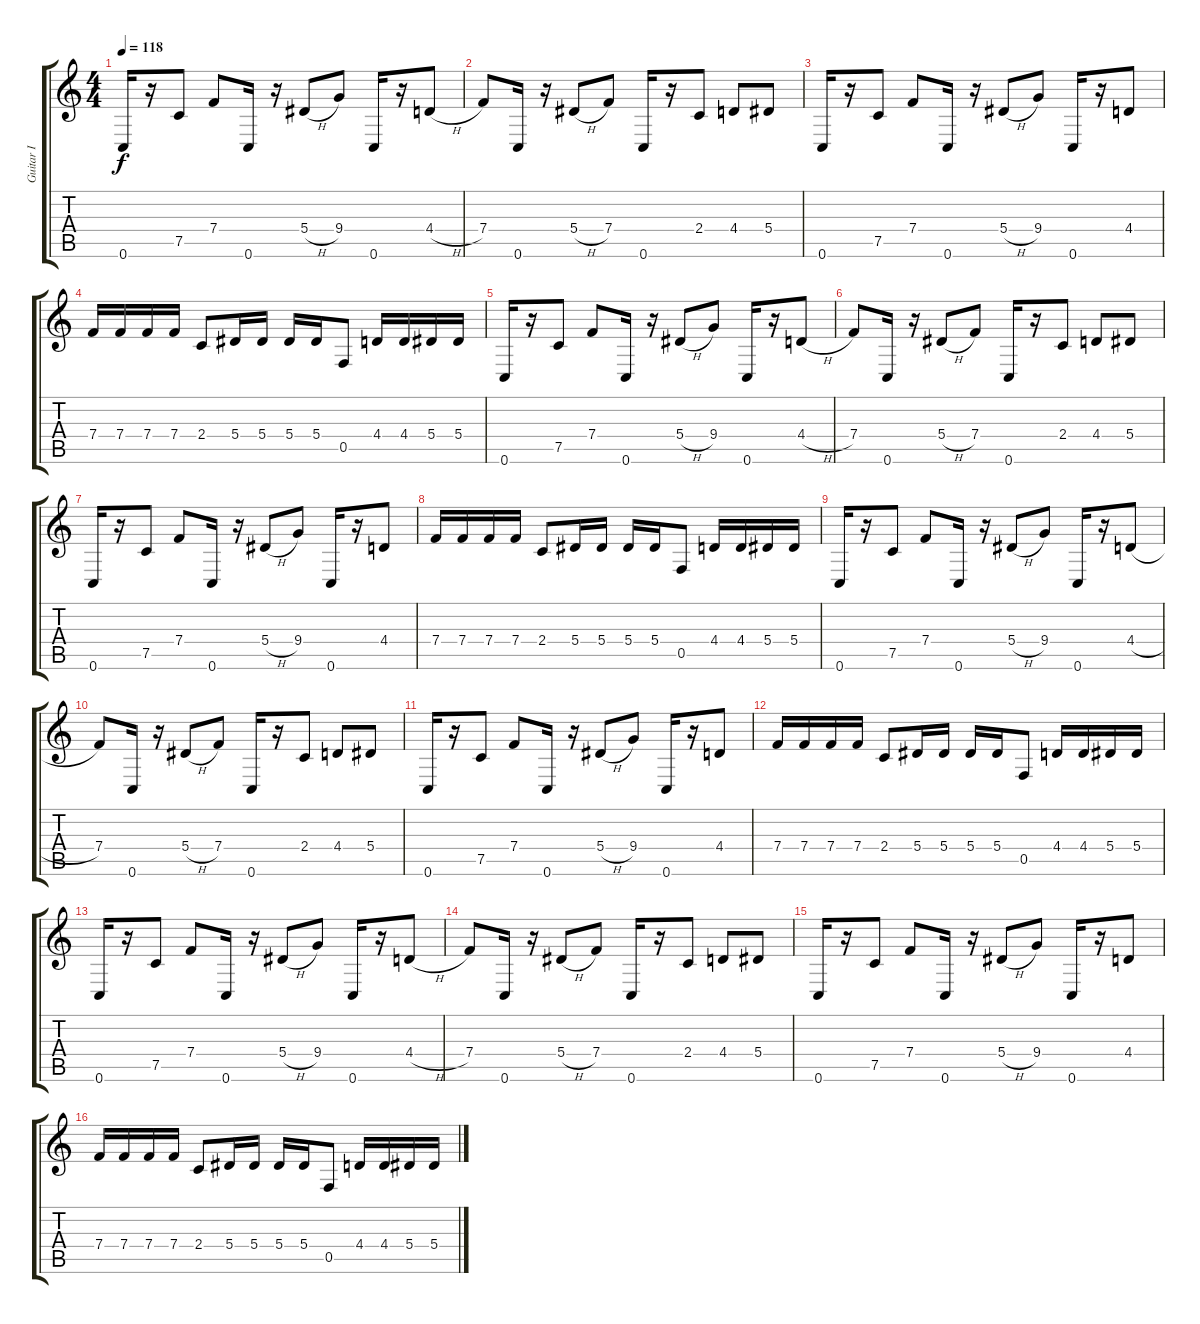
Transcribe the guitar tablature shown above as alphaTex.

\track ("Guitar I" "Guitar I") {instrument distortionguitar}
\staff {score tabs}
\tuning (C4 G3 Eb3 Bb2 F2 C2) {hide}
\ts (4 4)
\tempo 118
\clef g2
\ks c
0.6.16{dy f instrument distortionguitar} r.16 7.5.8 7.4.8 0.6.16 r.16 5.4{h}.8 9.4.8 0.6.16 r.16 4.4{h}.8 |
7.4.8 0.6.16 r.16 5.4{h}.8 7.4.8 0.6.16 r.16 2.4.8 4.4.8 5.4.8 |
0.6.16 r.16 7.5.8 7.4.8 0.6.16 r.16 5.4{h}.8 9.4.8 0.6.16 r.16 4.4.8 |
7.4.16 7.4.16 7.4.16 7.4.16 2.4.8 5.4.16 5.4.16 5.4.16 5.4.16 0.5.8 4.4.16 4.4.16 5.4.16 5.4.16 |
0.6.16 r.16 7.5.8 7.4.8 0.6.16 r.16 5.4{h}.8 9.4.8 0.6.16 r.16 4.4{h}.8 |
7.4.8 0.6.16 r.16 5.4{h}.8 7.4.8 0.6.16 r.16 2.4.8 4.4.8 5.4.8 |
0.6.16 r.16 7.5.8 7.4.8 0.6.16 r.16 5.4{h}.8 9.4.8 0.6.16 r.16 4.4.8 |
7.4.16 7.4.16 7.4.16 7.4.16 2.4.8 5.4.16 5.4.16 5.4.16 5.4.16 0.5.8 4.4.16 4.4.16 5.4.16 5.4.16 |
0.6.16 r.16 7.5.8 7.4.8 0.6.16 r.16 5.4{h}.8 9.4.8 0.6.16 r.16 4.4{h}.8 |
7.4.8 0.6.16 r.16 5.4{h}.8 7.4.8 0.6.16 r.16 2.4.8 4.4.8 5.4.8 |
0.6.16 r.16 7.5.8 7.4.8 0.6.16 r.16 5.4{h}.8 9.4.8 0.6.16 r.16 4.4.8 |
7.4.16 7.4.16 7.4.16 7.4.16 2.4.8 5.4.16 5.4.16 5.4.16 5.4.16 0.5.8 4.4.16 4.4.16 5.4.16 5.4.16 |
0.6.16 r.16 7.5.8 7.4.8 0.6.16 r.16 5.4{h}.8 9.4.8 0.6.16 r.16 4.4{h}.8 |
7.4.8 0.6.16 r.16 5.4{h}.8 7.4.8 0.6.16 r.16 2.4.8 4.4.8 5.4.8 |
0.6.16 r.16 7.5.8 7.4.8 0.6.16 r.16 5.4{h}.8 9.4.8 0.6.16 r.16 4.4.8 |
7.4.16 7.4.16 7.4.16 7.4.16 2.4.8 5.4.16 5.4.16 5.4.16 5.4.16 0.5.8 4.4.16 4.4.16 5.4.16 5.4.16
